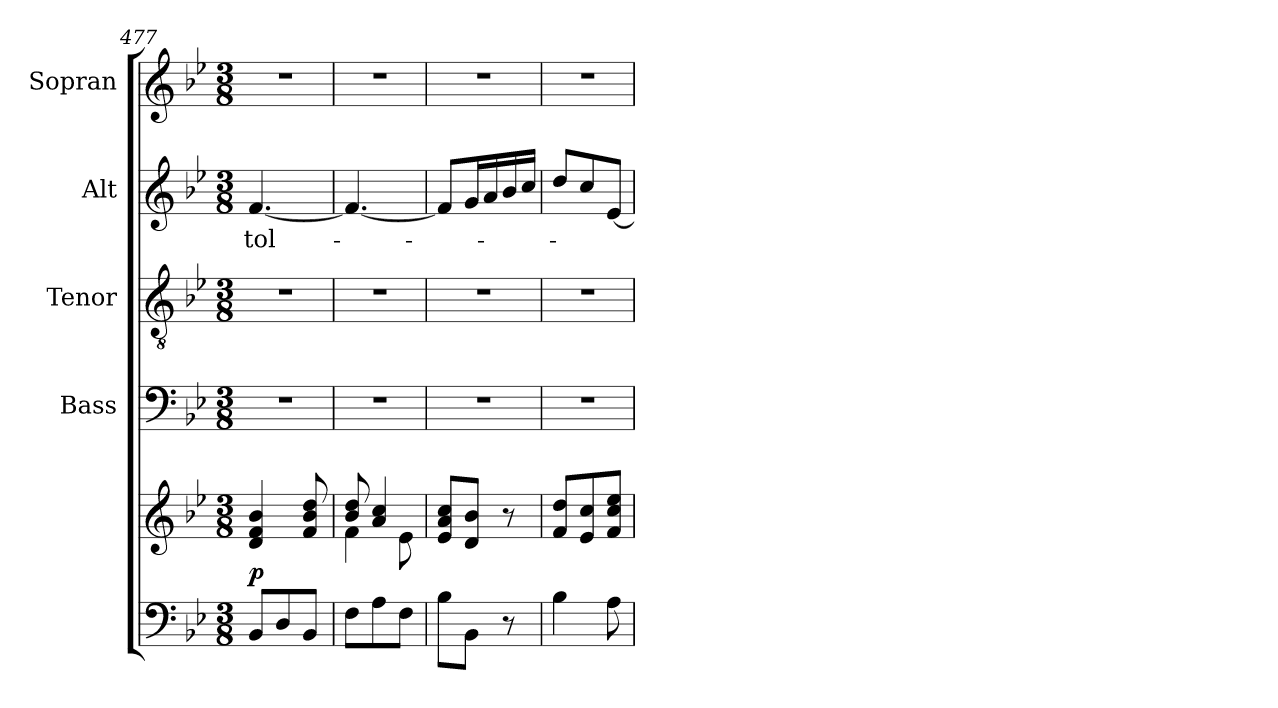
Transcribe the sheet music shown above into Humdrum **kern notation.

**kern	**kern	**dynam	**kern	**kern	**kern	**text	**kern
*part5	*part5	*part5	*part4	*part3	*part2	*part2	*part1
*staff6	*staff5	*staff5/6	*staff4	*staff3	*staff2	*staff2	*staff1
*	*	*	*I"Bass	*I"Tenor	*I"Alt	*	*I"Sopran
*	*	*	*I'B.	*I'T.	*I'A.	*	*I'S.
*clefF4	*clefG2	*	*clefF4	*clefGv2	*clefG2	*	*clefG2
*k[b-e-]	*k[b-e-]	*	*k[b-e-]	*k[b-e-]	*k[b-e-]	*	*k[b-e-]
*B-:	*B-:	*	*B-:	*B-:	*B-:	*	*B-:
*M3/8	*M3/8	*	*M3/8	*M3/8	*M3/8	*	*M3/8
=477	=477	=477	=477	=477	=477	=477	=477
!	!	!LO:DY:a=2	!	!	!	!LO:LY:b	!
8BB-/L	4d/ 4f/ 4b-/	p	4.r	4.r	[4.f/	tol-	4.r
8D/	.	.	.	.	.	.	.
8BB-/J	8f/ 8b-/ 8dd/	.	.	.	.	.	.
=478	=478	=478	=478	=478	=478	=478	=478
*	*^	*	*	*	*	*	*
8F\L	8b-/ 8dd/	4f\	.	4.r	4.r	4.f/_	.	4.r
8A\	4a/ 4cc/	.	.	.	.	.	.	.
8F\J	.	8e-\	.	.	.	.	.	.
*	*v	*v	*	*	*	*	*	*
=479	=479	=479	=479	=479	=479	=479	=479
8B-\L	8e-/ 8a/ 8cc/L	.	4.r	4.r	8f/L]	.	4.r
8BB-\J	8d/ 8b-/J	.	.	.	16g/L	.	.
.	.	.	.	.	16a/	.	.
8r	8r	.	.	.	16b-/	.	.
.	.	.	.	.	16cc/JJ	.	.
=480	=480	=480	=480	=480	=480	=480	=480
4B-\	8f/ 8dd/L	.	4.r	4.r	8dd/L	.	4.r
.	8e-/ 8cc/	.	.	.	8cc/	.	.
8A\	8f/ 8cc/ 8ee-/J	.	.	.	[8e-/J	.	.
=	=	=	=	=	=	=	=
*-	*-	*-	*-	*-	*-	*-	*-
